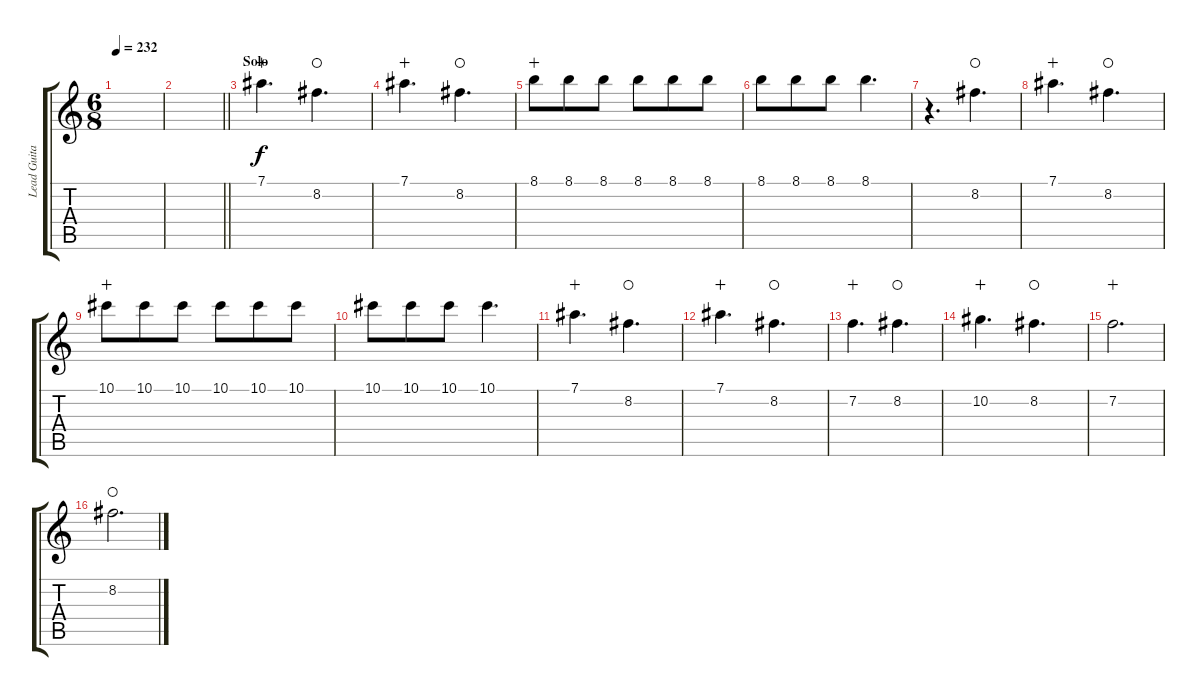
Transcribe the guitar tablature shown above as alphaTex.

\track ("Lead Guitar" "Lead Guita") {instrument overdrivenguitar}
\staff {score tabs}
\tuning (Eb4 Bb3 Gb3 Db3 Ab2 Eb2) {hide}
\ts (6 8)
\tempo 232
\clef g2
\ks c
|
\barLineRight lightlight
|
\section ("" "Solo")
7.1.4{d volume 16 wahc} 8.2.4{d waho} |
7.1.4{d wahc} 8.2.4{d waho} |
8.1.8{wahc} 8.1.8 8.1.8 8.1.8 8.1.8 8.1.8 |
8.1.8 8.1.8 8.1.8 8.1.4{d} |
r.4{d} 8.2.4{d waho} |
7.1.4{d wahc} 8.2.4{d waho} |
10.1.8{wahc} 10.1.8 10.1.8 10.1.8 10.1.8 10.1.8 |
10.1.8 10.1.8 10.1.8 10.1.4{d} |
7.1.4{d wahc} 8.2.4{d waho} |
7.1.4{d wahc} 8.2.4{d waho} |
7.2.4{d wahc} 8.2.4{d waho} |
10.2.4{d wahc} 8.2.4{d waho} |
7.2.2{d wahc} |
8.2.2{d waho}
